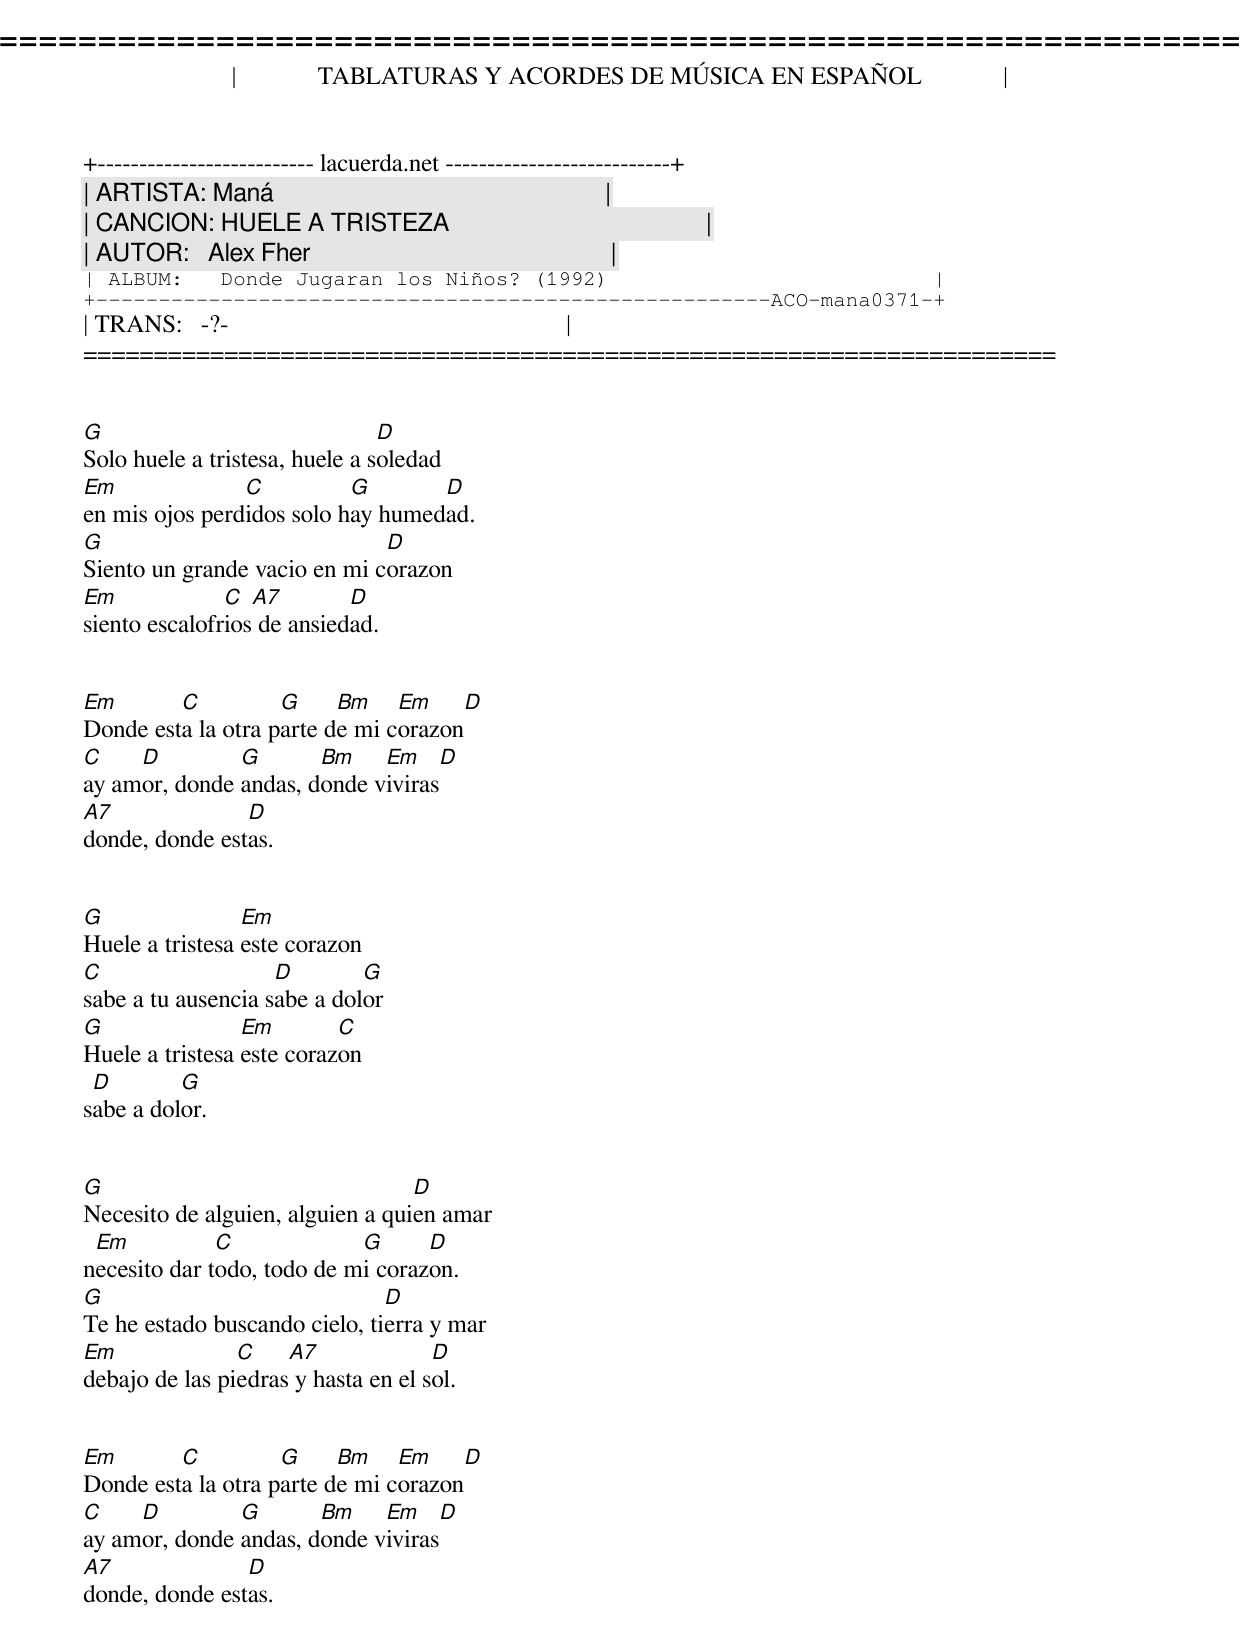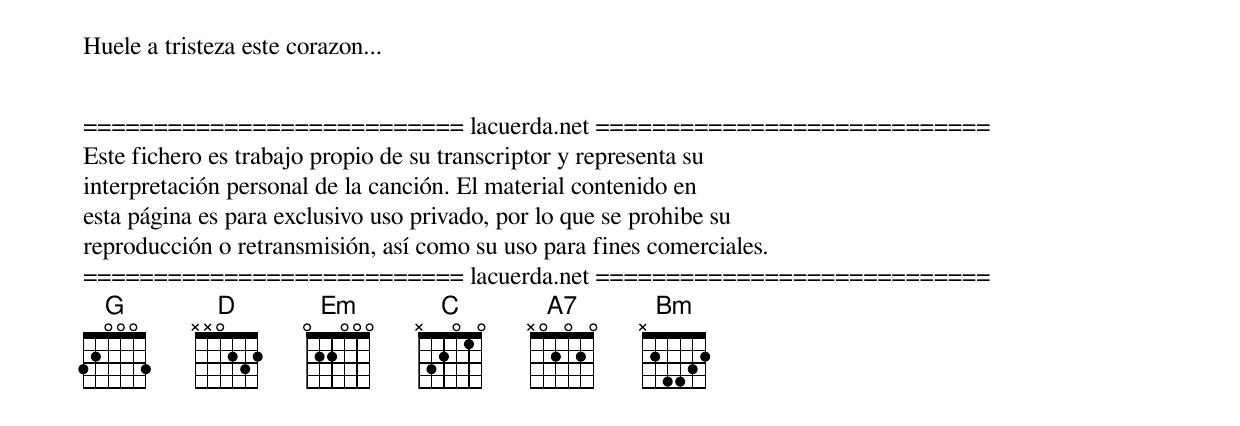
=====================================================================
|             TABLATURAS Y ACORDES DE MÚSICA EN ESPAÑOL             |
+-------------------------- lacuerda.net ---------------------------+
| ARTISTA: Maná                                                     |
| CANCION: HUELE A TRISTEZA                                         |
| AUTOR:   Alex Fher                                                |
| ALBUM:   Donde Jugaran los Niños? (1992)                          |
+------------------------------------------------------ACO-mana0371-+
| TRANS:   -?-                                                      |
=====================================================================


G                               D
Solo huele a tristesa, huele a soledad
Em              C          G       D
en mis ojos perdidos solo hay humedad.
G                             D
Siento un grande vacio en mi corazon
Em             C  A7        D
siento escalofrios de ansiedad.


Em       C          G     Bm    Em    D
Donde esta la otra parte de mi corazon
C    D         G       Bm    Em     D
ay amor, donde andas, donde viviras
A7              D
donde, donde estas.


G                Em
Huele a tristesa este corazon
C                   D        G
sabe a tu ausencia sabe a dolor
G                Em        C
Huele a tristesa este corazon
 D        G
sabe a dolor.


G                                 D
Necesito de alguien, alguien a quien amar
 Em           C             G      D
necesito dar todo, todo de mi corazon.
G                              D
Te he estado buscando cielo, tierra y mar
Em              C    A7              D
debajo de las piedras y hasta en el sol.


Em       C          G     Bm    Em    D
Donde esta la otra parte de mi corazon
C    D         G       Bm    Em     D
ay amor, donde andas, donde viviras
A7              D
donde, donde estas.


Huele a tristeza este corazon...


=========================== lacuerda.net ============================
Este fichero es trabajo propio de su transcriptor y representa su
interpretación personal de la canción. El material contenido en
esta página es para exclusivo uso privado, por lo que se prohibe su
reproducción o retransmisión, así como su uso para fines comerciales.
=========================== lacuerda.net ============================
